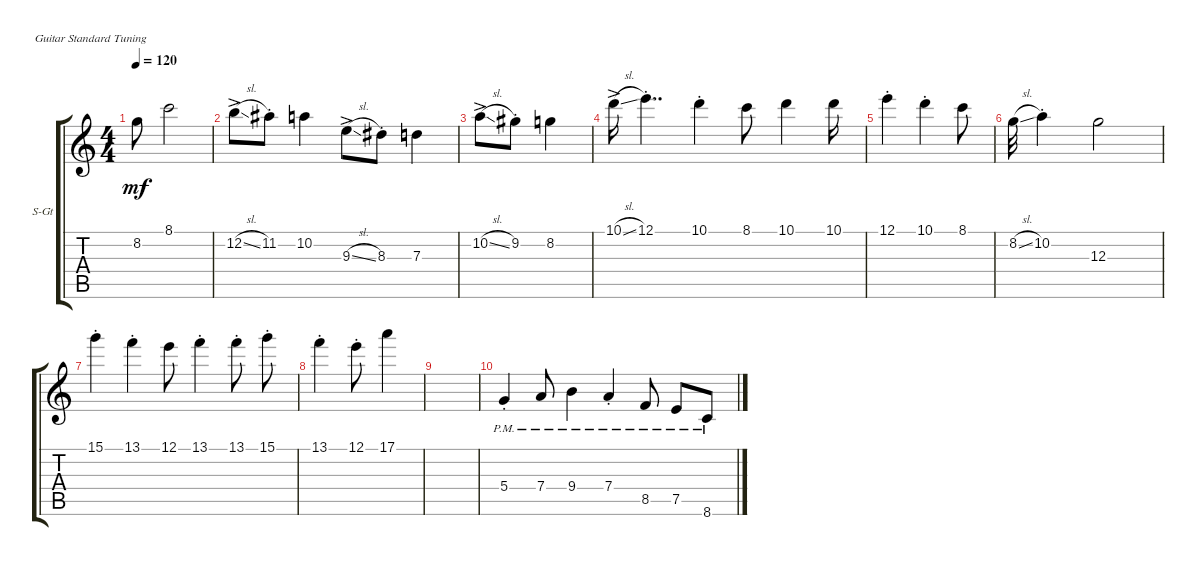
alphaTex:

\defaultSystemsLayout 4
\bracketExtendMode groupsimilarinstruments
\firstSystemTrackNameOrientation horizontal
\otherSystemsTrackNameOrientation horizontal
\track ("Steel Guitar" "S-Gt") {instrument acousticguitarsteel}
\staff {score tabs}
\tuning (E4 B3 G3 D3 A2 E2)
\ts (4 4)
\tempo 120
\clef g2
\ks c
8.2.8{dy mf} 8.1.2 |
12.2{sl ac}.8 11.2{st}.8 10.2.4 9.3{sl ac}.8 8.3{st}.8 7.3.4 |
10.2{sl ac}.8 9.2{st}.8 8.2.4 |
10.1{sl ac}.16 12.1{st}.4{dd} 10.1{st}.4 8.1.8 10.1.4 10.1.16 |
12.1{st}.4 10.1{st}.4 8.1.8 |
8.2{sl}.32 10.2{st}.4 12.3.2 |
15.1{st}.4 13.1{st}.4 12.1.8 13.1{st}.4 13.1{st}.8 15.1{st}.8 |
13.1{st}.4 12.1{st}.8 17.1.4 |
|
5.4{pm st}.4 7.4{pm}.8 9.4{pm}.4 7.4{pm st}.4 8.5{pm}.8 7.5{pm}.8 8.6{pm}.8
